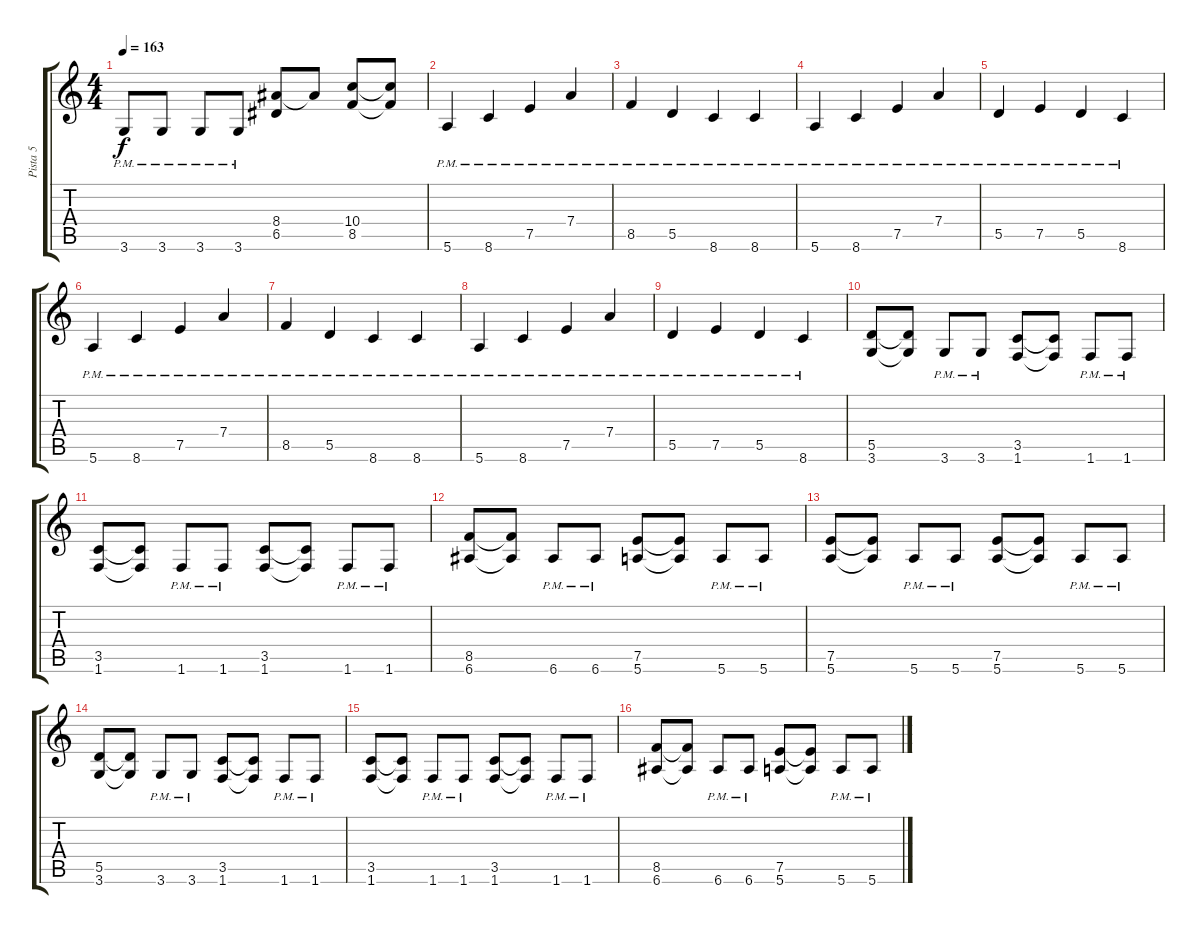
\track ("Pista 5" "Pista 5") {instrument distortionguitar}
\staff {score tabs}
\tuning (E4 B3 G3 D3 A2 E2) {hide}
\ts (4 4)
\tempo 163
\clef g2
\ks c
3.6{pm}.8{dy f} 3.6{pm}.8 3.6{pm}.8 3.6{pm}.8 (8.4 6.5).8 8.4{t}.8 (10.4 8.5).8 (10.4{t} 8.5{t}).8 |
5.6{pm}.4 8.6{pm}.4 7.5{pm}.4 7.4{pm}.4 |
8.5{pm}.4 5.5{pm}.4 8.6{pm}.4 8.6{pm}.4 |
5.6{pm}.4 8.6{pm}.4 7.5{pm}.4 7.4{pm}.4 |
5.5{pm}.4 7.5{pm}.4 5.5{pm}.4 8.6{pm}.4 |
5.6{pm}.4 8.6{pm}.4 7.5{pm}.4 7.4{pm}.4 |
8.5{pm}.4 5.5{pm}.4 8.6{pm}.4 8.6{pm}.4 |
5.6{pm}.4 8.6{pm}.4 7.5{pm}.4 7.4{pm}.4 |
5.5{pm}.4 7.5{pm}.4 5.5{pm}.4 8.6{pm}.4 |
(5.5 3.6).8 (5.5{t} 3.6{t}).8 3.6{pm}.8 3.6{pm}.8 (3.5 1.6).8 (3.5{t} 1.6{t}).8 1.6{pm}.8 1.6{pm}.8 |
(3.5 1.6).8 (3.5{t} 1.6{t}).8 1.6{pm}.8 1.6{pm}.8 (3.5 1.6).8 (3.5{t} 1.6{t}).8 1.6{pm}.8 1.6{pm}.8 |
(8.5 6.6).8 (8.5{t} 6.6{t}).8 6.6{pm}.8 6.6{pm}.8 (7.5 5.6).8 (7.5{t} 5.6{t}).8 5.6{pm}.8 5.6{pm}.8 |
(7.5 5.6).8 (7.5{t} 5.6{t}).8 5.6{pm}.8 5.6{pm}.8 (7.5 5.6).8 (7.5{t} 5.6{t}).8 5.6{pm}.8 5.6{pm}.8 |
(5.5 3.6).8 (5.5{t} 3.6{t}).8 3.6{pm}.8 3.6{pm}.8 (3.5 1.6).8 (3.5{t} 1.6{t}).8 1.6{pm}.8 1.6{pm}.8 |
(3.5 1.6).8 (3.5{t} 1.6{t}).8 1.6{pm}.8 1.6{pm}.8 (3.5 1.6).8 (3.5{t} 1.6{t}).8 1.6{pm}.8 1.6{pm}.8 |
(8.5 6.6).8 (8.5{t} 6.6{t}).8 6.6{pm}.8 6.6{pm}.8 (7.5 5.6).8 (7.5{t} 5.6{t}).8 5.6{pm}.8 5.6{pm}.8
